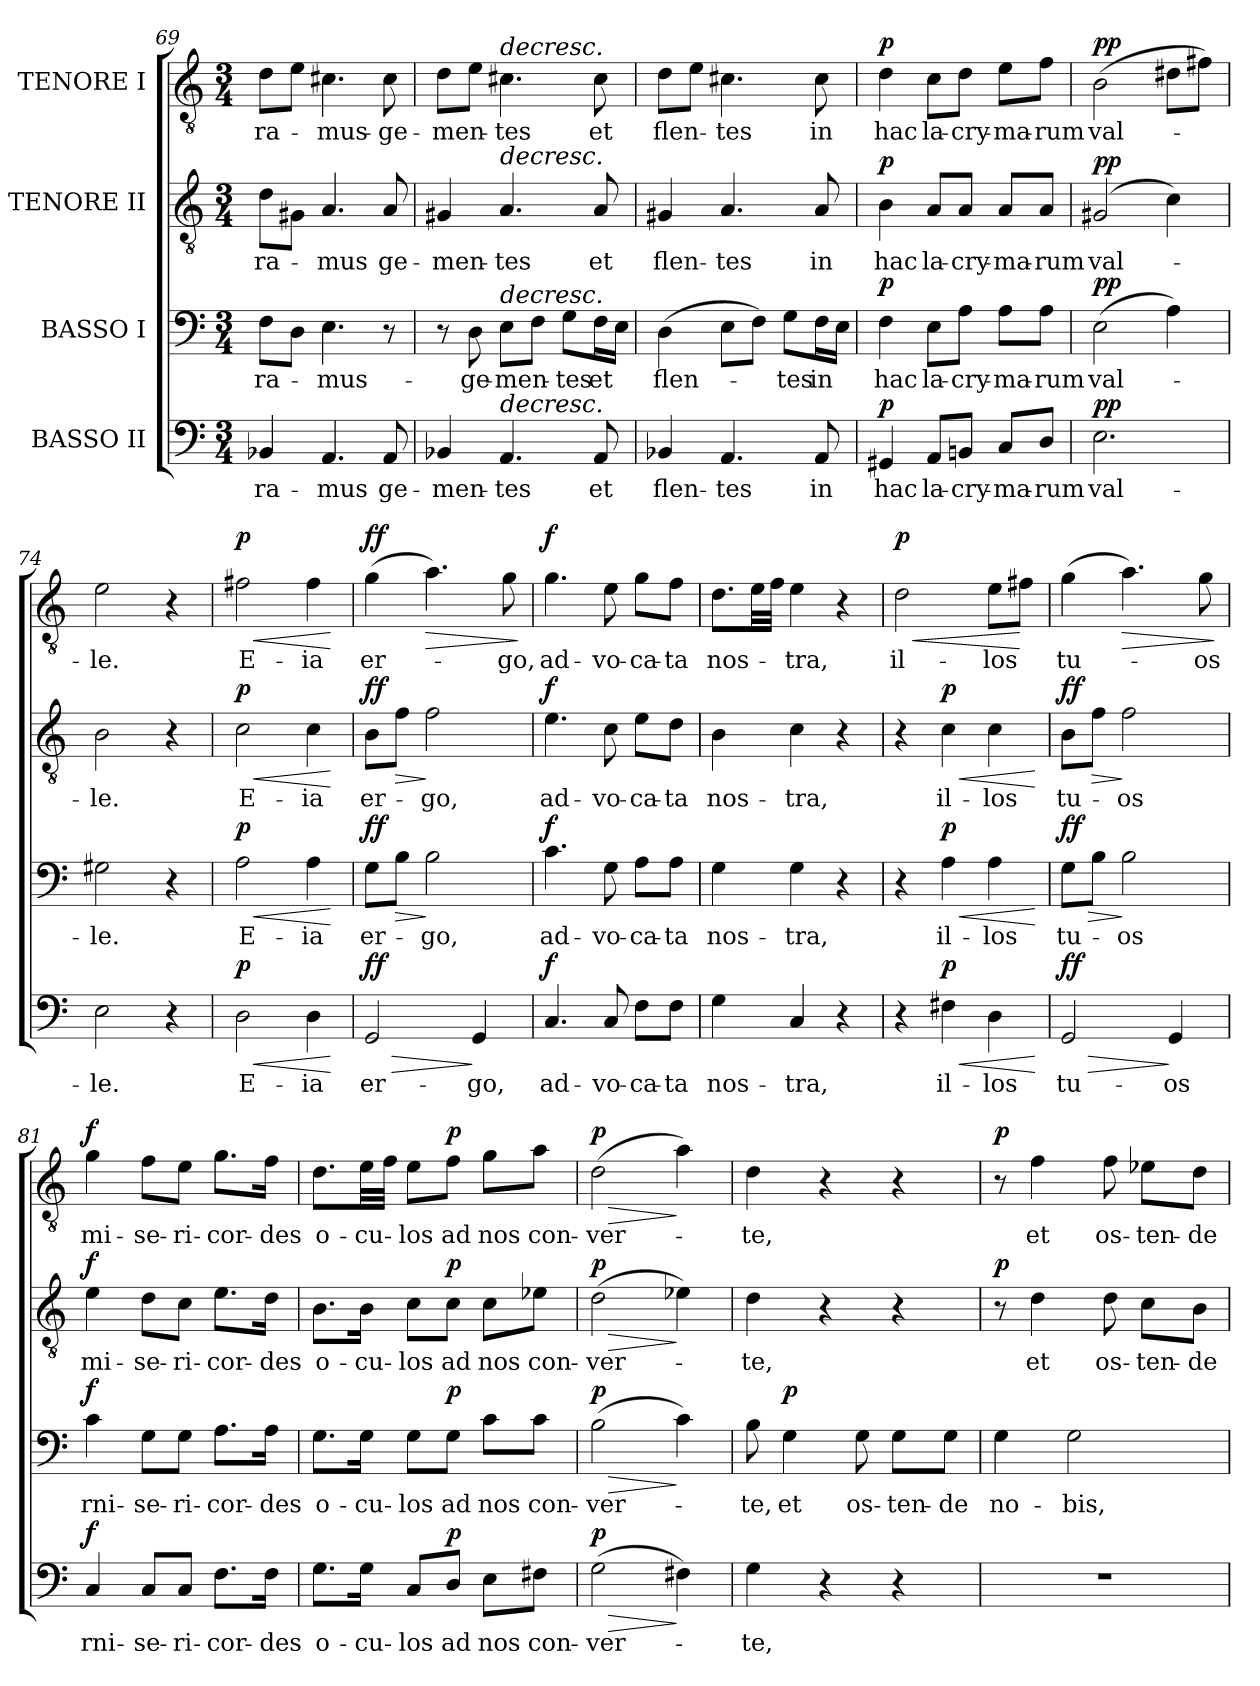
**kern	**text	**dynam	**kern	**text	**dynam	**kern	**text	**dynam	**kern	**text	**dynam
*part4	*part4	*part4	*part3	*part3	*part3	*part2	*part2	*part2	*part1	*part1	*part1
*staff4	*staff4	*staff4	*staff3	*staff3	*staff3	*staff2	*staff2	*staff2	*staff1	*staff1	*staff1
*I"BASSO II	*	*	*I"BASSO I	*	*	*I"TENORE II	*	*	*I"TENORE I	*	*
*clefF4	*	*	*clefF4	*	*	*clefGv2	*	*	*clefGv2	*	*
*k[]	*	*	*k[]	*	*	*k[]	*	*	*k[]	*	*
*M3/4	*	*	*M3/4	*	*	*M3/4	*	*	*M3/4	*	*
=69	=69	=69	=69	=69	=69	=69	=69	=69	=69	=69	=69
!	!LO:LY:b	!	!	!LO:LY:b	!	!	!LO:LY:b	!	!	!LO:LY:b	!
4BB-X/	-ra-	.	8F\L	-ra-	.	8d\L	-ra-	.	8d\L	-ra-	.
.	.	.	8D\J	.	.	8G#X\J	.	.	8e\J	.	.
!	!LO:LY:b	!	!	!LO:LY:b	!	!	!LO:LY:b	!	!	!LO:LY:b	!
4.AA/	-mus	.	4.E\	-mus-	.	4.A/	-mus	.	4.c#X\	-mus-	.
!	!LO:LY:b	!	!	!	!	!	!LO:LY:b	!	!	!LO:LY:b	!
8AA/	ge-	.	8r	.	.	8A/	ge-	.	8c#\	-ge-	.
=70	=70	=70	=70	=70	=70	=70	=70	=70	=70	=70	=70
!	!LO:LY:b	!	!	!	!	!	!LO:LY:b	!	!	!LO:LY:b	!
4BB-X/	-men-	.	8r	.	.	4G#X/	-men-	.	8d\L	-men-	.
!	!	!	!	!LO:LY:b	!	!	!	!	!	!	!
.	.	.	8D\	-ge-	.	.	.	.	8e\J	.	.
!	!	!	!	!	!	!	!	!	!LO:TX:a:i:t=decresc.	!	!
!	!	!	!	!	!	!LO:TX:a:i:t=decresc.	!	!	!	!	!
!	!	!	!LO:TX:a:i:t=decresc.	!	!	!	!	!	!	!	!
!LO:TX:a:i:t=decresc.	!	!	!	!	!	!	!	!	!	!	!
!	!LO:LY:b	!	!	!LO:LY:b	!	!	!LO:LY:b	!	!	!LO:LY:b	!
4.AA/	-tes	.	8E\L	-men-	.	4.A/	-tes	.	4.c#X\	-tes	.
.	.	.	8F\J	.	.	.	.	.	.	.	.
!	!	!	!	!LO:LY:b	!	!	!	!	!	!	!
.	.	.	8G\L	-tes	.	.	.	.	.	.	.
!	!LO:LY:b	!	!	!LO:LY:b	!	!	!LO:LY:b	!	!	!LO:LY:b	!
8AA/	et	.	16F\L	et	.	8A/	et	.	8c#\	et	.
.	.	.	16E\JJ	.	.	.	.	.	.	.	.
!!LO:LB:g=z
=71	=71	=71	=71	=71	=71	=71	=71	=71	=71	=71	=71
!	!LO:LY:b	!	!	!LO:LY:b	!	!	!LO:LY:b	!	!	!LO:LY:b	!
4BB-X/	flen-	.	(>4D\	flen-	.	4G#X/	flen-	.	8d\L	flen-	.
.	.	.	.	.	.	.	.	.	8e\J	.	.
!	!LO:LY:b	!	!	!	!	!	!LO:LY:b	!	!	!LO:LY:b	!
4.AA/	-tes	.	8E\L	.	.	4.A/	-tes	.	4.c#X\	-tes	.
.	.	.	8F\J)	.	.	.	.	.	.	.	.
!	!	!	!	!LO:LY:b	!	!	!	!	!	!	!
.	.	.	8G\L	-tes	.	.	.	.	.	.	.
!	!LO:LY:b	!	!	!LO:LY:b	!	!	!LO:LY:b	!	!	!LO:LY:b	!
8AA/	in	.	16F\L	in	.	8A/	in	.	8c#\	in	.
.	.	.	16E\JJ	.	.	.	.	.	.	.	.
=72	=72	=72	=72	=72	=72	=72	=72	=72	=72	=72	=72
!	!LO:LY:b	!LO:DY:a	!	!LO:LY:b	!LO:DY:a	!	!LO:LY:b	!LO:DY:a	!	!LO:LY:b	!LO:DY:a
4GG#X/	hac	p	4F\	hac	p	4B\	hac	p	4d\	hac	p
!	!LO:LY:b	!	!	!LO:LY:b	!	!	!LO:LY:b	!	!	!LO:LY:b	!
8AA/L	la-	.	8E\L	la-	.	8A/L	la-	.	8c\L	la-	.
!	!LO:LY:b	!	!	!LO:LY:b	!	!	!LO:LY:b	!	!	!LO:LY:b	!
8BBn/J	-cry-	.	8A\J	-cry-	.	8A/J	-cry-	.	8d\J	-cry-	.
!	!LO:LY:b	!	!	!LO:LY:b	!	!	!LO:LY:b	!	!	!LO:LY:b	!
8C/L	-ma-	.	8A\L	-ma-	.	8A/L	-ma-	.	8e\L	-ma-	.
!	!LO:LY:b	!	!	!LO:LY:b	!	!	!LO:LY:b	!	!	!LO:LY:b	!
8D/J	-rum	.	8A\J	-rum	.	8A/J	-rum	.	8f\J	-rum	.
=73	=73	=73	=73	=73	=73	=73	=73	=73	=73	=73	=73
!	!LO:LY:b	!LO:DY:a	!	!LO:LY:b	!LO:DY:a	!	!LO:LY:b	!LO:DY:a	!	!LO:LY:b	!LO:DY:a
2.E\	val-	pp	(>2E\	val-	pp	(>2G#X/	val-	pp	(>2B\	val-	pp
.	.	.	4A\)	.	.	4c\)	.	.	8d#X\L	.	.
.	.	.	.	.	.	.	.	.	8f#X\J)	.	.
=74	=74	=74	=74	=74	=74	=74	=74	=74	=74	=74	=74
!	!LO:LY:b	!	!	!LO:LY:b	!	!	!LO:LY:b	!	!	!LO:LY:b	!
2E\	-le.	.	2G#X\	-le.	.	2B\	-le.	.	2e\	-le.	.
4r	.	.	4r	.	.	4r	.	.	4r	.	.
=75	=75	=75	=75	=75	=75	=75	=75	=75	=75	=75	=75
!	!LO:LY:b	!LO:HP:b	!	!LO:LY:b	!LO:HP:b	!	!LO:LY:b	!LO:HP:b	!	!LO:LY:b	!LO:HP:b
!	!	!LO:DY:n=1:a	!	!	!LO:DY:n=1:a	!	!	!LO:DY:n=1:a	!	!	!LO:DY:n=1:a
2D\	E-	< p	2A\	E-	< p	2c\	E-	< p	2f#X\	E-	< p
!	!LO:LY:b	!	!	!LO:LY:b	!	!	!LO:LY:b	!	!	!LO:LY:b	!
4D\	-ia	.	4A\	-ia	.	4c\	-ia	.	4f#\	-ia	.
.	.	[	.	.	[	.	.	[	.	.	[
=76	=76	=76	=76	=76	=76	=76	=76	=76	=76	=76	=76
!	!LO:LY:b	!LO:HP:b	!	!LO:LY:b	!	!	!LO:LY:b	!	!	!LO:LY:b	!
!	!	!LO:DY:n=1:a	!	!	!LO:DY:a	!	!	!LO:DY:a	!	!	!LO:DY:a
2GG/	er-	> ff	8G\L	er-	ff	8B\L	er-	ff	(>4g\	er-	ff
!	!	!	!	!	!LO:HP:b	!	!	!LO:HP:b	!	!	!
.	.	.	8B\J	.	>	8f\J	.	>	.	.	.
!	!	!	!	!LO:LY:b	!	!	!LO:LY:b	!	!	!	!LO:HP:b
.	.	.	2B\	-go,	]	2f\	-go,	]	4.a\)	.	>
!	!LO:LY:b	!	!	!	!	!	!	!	!	!	!
4GG/	-go,	]	.	.	.	.	.	.	.	.	.
!	!	!	!	!	!	!	!	!	!	!LO:LY:b	!
.	.	.	.	.	.	.	.	.	8g\	-go,	.
.	.	.	.	.	.	.	.	.	.	.	]
!!LO:PB:g=z
=77	=77	=77	=77	=77	=77	=77	=77	=77	=77	=77	=77
!	!LO:LY:b	!LO:DY:a	!	!LO:LY:b	!LO:DY:a	!	!LO:LY:b	!LO:DY:a	!	!LO:LY:b	!LO:DY:a
4.C/	ad-	f	4.c\	ad-	f	4.e\	ad-	f	4.g\	ad-	f
!	!LO:LY:b	!	!	!LO:LY:b	!	!	!LO:LY:b	!	!	!LO:LY:b	!
8C/	-vo-	.	8G\	-vo-	.	8c\	-vo-	.	8e\	-vo-	.
!	!LO:LY:b	!	!	!LO:LY:b	!	!	!LO:LY:b	!	!	!LO:LY:b	!
8F\L	-ca-	.	8A\L	-ca-	.	8e\L	-ca-	.	8g\L	-ca-	.
!	!LO:LY:b	!	!	!LO:LY:b	!	!	!LO:LY:b	!	!	!LO:LY:b	!
8F\J	-ta	.	8A\J	-ta	.	8d\J	-ta	.	8f\J	-ta	.
=78	=78	=78	=78	=78	=78	=78	=78	=78	=78	=78	=78
!	!LO:LY:b	!	!	!LO:LY:b	!	!	!LO:LY:b	!	!	!LO:LY:b	!
4G\	nos-	.	4G\	nos-	.	4B\	nos-	.	8.d\L	nos-	.
.	.	.	.	.	.	.	.	.	32e\LL	.	.
.	.	.	.	.	.	.	.	.	32f\JJJ	.	.
!	!LO:LY:b	!	!	!LO:LY:b	!	!	!LO:LY:b	!	!	!LO:LY:b	!
4C/	-tra,	.	4G\	-tra,	.	4c\	-tra,	.	4e\	-tra,	.
4r	.	.	4r	.	.	4r	.	.	4r	.	.
=79	=79	=79	=79	=79	=79	=79	=79	=79	=79	=79	=79
!	!	!	!	!	!	!	!	!	!	!LO:LY:b	!LO:HP:b
!	!	!	!	!	!	!	!	!	!	!	!LO:DY:n=1:a
4r	.	.	4r	.	.	4r	.	.	2d\	il-	< p
!	!LO:LY:b	!LO:HP:b	!	!LO:LY:b	!LO:HP:b	!	!LO:LY:b	!LO:HP:b	!	!	!
!	!	!LO:DY:n=1:a	!	!	!LO:DY:n=1:a	!	!	!LO:DY:n=1:a	!	!	!
4F#X\	il-	< p	4A\	il-	< p	4c\	il-	< p	.	.	.
!	!LO:LY:b	!	!	!LO:LY:b	!	!	!LO:LY:b	!	!	!LO:LY:b	!
4D\	-los	.	4A\	-los	.	4c\	-los	.	8e\L	-los	.
.	.	.	.	.	.	.	.	.	8f#X\J	.	[
.	.	[	.	.	[	.	.	[	.	.	.
=80	=80	=80	=80	=80	=80	=80	=80	=80	=80	=80	=80
!	!LO:LY:b	!LO:HP:b	!	!LO:LY:b	!LO:HP:b	!	!LO:LY:b	!	!	!LO:LY:b	!
!	!	!LO:DY:n=1:a	!	!	!LO:DY:n=1:a	!	!	!LO:DY:a	!	!	!
2GG/	tu-	> ff	8G\L	tu-	> ff	8B\L	tu-	ff	(>4g\	tu-	.
!	!	!	!	!	!	!	!	!LO:HP:b	!	!	!
.	.	.	8B\J	.	.	8f\J	.	>	.	.	.
!	!	!	!	!LO:LY:b	!	!	!LO:LY:b	!	!	!	!LO:HP:b
.	.	.	2B\	-os	]	2f\	-os	]	4.a\)	.	>
!	!LO:LY:b	!	!	!	!	!	!	!	!	!	!
4GG/	-os	]	.	.	.	.	.	.	.	.	.
!	!	!	!	!	!	!	!	!	!	!LO:LY:b	!
.	.	.	.	.	.	.	.	.	8g\	-os	.
.	.	.	.	.	.	.	.	.	.	.	]
=81	=81	=81	=81	=81	=81	=81	=81	=81	=81	=81	=81
!	!LO:LY:b	!LO:DY:a	!	!LO:LY:b	!LO:DY:a	!	!LO:LY:b	!LO:DY:a	!	!LO:LY:b	!LO:DY:a
4C/	rni-	f	4c\	rni-	f	4e\	mi-	f	4g\	mi-	f
!	!LO:LY:b	!	!	!LO:LY:b	!	!	!LO:LY:b	!	!	!LO:LY:b	!
8C/L	-se-	.	8G\L	-se-	.	8d\L	-se-	.	8f\L	-se-	.
!	!LO:LY:b	!	!	!LO:LY:b	!	!	!LO:LY:b	!	!	!LO:LY:b	!
8C/J	-ri-	.	8G\J	-ri-	.	8c\J	-ri-	.	8e\J	-ri-	.
!	!LO:LY:b	!	!	!LO:LY:b	!	!	!LO:LY:b	!	!	!LO:LY:b	!
8.F\L	-cor-	.	8.A\L	-cor-	.	8.e\L	-cor-	.	8.g\L	-cor-	.
!	!LO:LY:b	!	!	!LO:LY:b	!	!	!LO:LY:b	!	!	!LO:LY:b	!
16F\Jk	-des	.	16A\Jk	-des	.	16d\Jk	-des	.	16f\Jk	-des	.
=82	=82	=82	=82	=82	=82	=82	=82	=82	=82	=82	=82
!	!LO:LY:b	!	!	!LO:LY:b	!	!	!LO:LY:b	!	!	!LO:LY:b	!
8.G\L	o-	.	8.G\L	o-	.	8.B\L	o-	.	8.d\L	o-	.
!	!LO:LY:b	!	!	!LO:LY:b	!	!	!LO:LY:b	!	!	!LO:LY:b	!
16G\Jk	-cu-	.	16G\Jk	-cu-	.	16B\Jk	-cu-	.	32e\LL	-cu-	.
.	.	.	.	.	.	.	.	.	32f\JJJ	.	.
!	!LO:LY:b	!	!	!LO:LY:b	!	!	!LO:LY:b	!	!	!LO:LY:b	!
8C/L	-los	.	8G\L	-los	.	8c\L	-los	.	8e\L	-los	.
!	!LO:LY:b	!LO:DY:a	!	!LO:LY:b	!LO:DY:a	!	!LO:LY:b	!LO:DY:a	!	!LO:LY:b	!LO:DY:a
8D/J	ad	p	8G\J	ad	p	8c\J	ad	p	8f\J	ad	p
!	!LO:LY:b	!	!	!LO:LY:b	!	!	!LO:LY:b	!	!	!LO:LY:b	!
8E\L	nos	.	8c\L	nos	.	8c\L	nos	.	8g\L	nos	.
!	!LO:LY:b	!	!	!LO:LY:b	!	!	!LO:LY:b	!	!	!LO:LY:b	!
8F#X\J	con-	.	8c\J	con-	.	8e-X\J	con-	.	8a\J	con-	.
!!LO:LB:g=z
=83	=83	=83	=83	=83	=83	=83	=83	=83	=83	=83	=83
!	!LO:LY:b	!LO:HP:b	!	!LO:LY:b	!LO:HP:b	!	!LO:LY:b	!LO:HP:b	!	!LO:LY:b	!LO:HP:b
!	!	!LO:DY:n=1:a	!	!	!LO:DY:n=1:a	!	!	!LO:DY:n=1:a	!	!	!LO:DY:n=1:a
(>2G\	-ver-	> p	(>2B\	-ver-	> p	(>2d\	-ver-	> p	(>2d\	-ver-	> p
4F#X\)	.	]	4c\)	.	]	4e-X\)	.	]	4a\)	.	]
=84	=84	=84	=84	=84	=84	=84	=84	=84	=84	=84	=84
!	!LO:LY:b	!	!	!LO:LY:b	!	!	!LO:LY:b	!	!	!LO:LY:b	!
4G\	-te,	.	8B\	-te,	.	4d\	-te,	.	4d\	-te,	.
!	!	!	!	!LO:LY:b	!LO:DY:a	!	!	!	!	!	!
.	.	.	4G\	et	p	.	.	.	.	.	.
4r	.	.	.	.	.	4r	.	.	4r	.	.
!	!	!	!	!LO:LY:b	!	!	!	!	!	!	!
.	.	.	8G\	os-	.	.	.	.	.	.	.
!	!	!	!	!LO:LY:b	!	!	!	!	!	!	!
4r	.	.	8G\L	-ten-	.	4r	.	.	4r	.	.
!	!	!	!	!LO:LY:b	!	!	!	!	!	!	!
.	.	.	8G\J	-de	.	.	.	.	.	.	.
=85	=85	=85	=85	=85	=85	=85	=85	=85	=85	=85	=85
!	!	!	!	!LO:LY:b	!	!	!	!LO:DY:a	!	!	!LO:DY:a
2.r	.	.	4G\	no-	.	8r	.	p	8r	.	p
!	!	!	!	!	!	!	!LO:LY:b	!	!	!LO:LY:b	!
.	.	.	.	.	.	4d\	et	.	4f\	et	.
!	!	!	!	!LO:LY:b	!	!	!	!	!	!	!
.	.	.	2G\	-bis,	.	.	.	.	.	.	.
!	!	!	!	!	!	!	!LO:LY:b	!	!	!LO:LY:b	!
.	.	.	.	.	.	8d\	os-	.	8f\	os-	.
!	!	!	!	!	!	!	!LO:LY:b	!	!	!LO:LY:b	!
.	.	.	.	.	.	8c\L	-ten-	.	8e-X\L	-ten-	.
!	!	!	!	!	!	!	!LO:LY:b	!	!	!LO:LY:b	!
.	.	.	.	.	.	8B\J	-de	.	8d\J	-de	.
=	=	=	=	=	=	=	=	=	=	=	=
*-	*-	*-	*-	*-	*-	*-	*-	*-	*-	*-	*-
